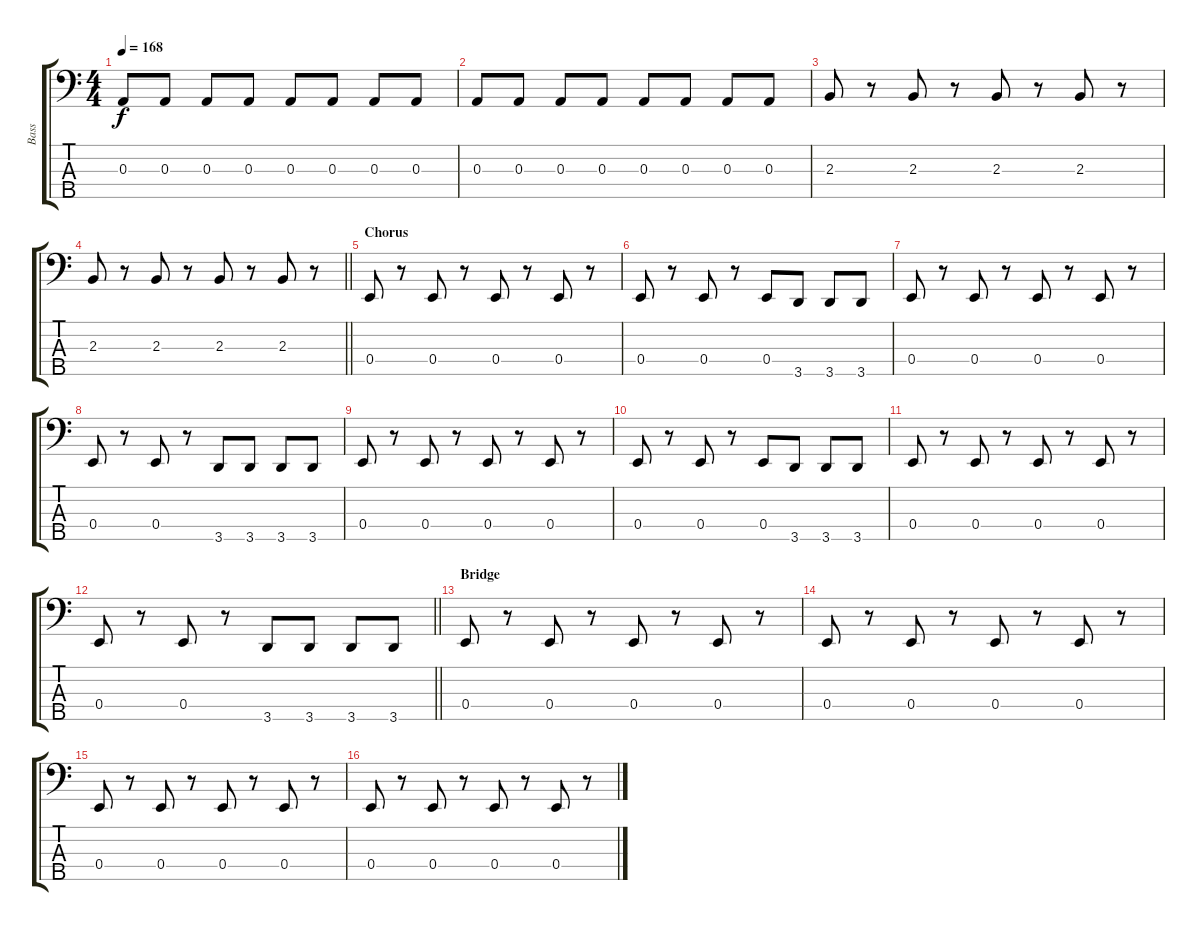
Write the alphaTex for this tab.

\track ("Bass" "Bass") {instrument electricbassfinger}
\staff {score tabs}
\tuning (G2 D2 A1 E1 B0) {hide}
\ts (4 4)
\tempo 168
\clef f4
\ks c
0.3.8{dy f} 0.3.8 0.3.8 0.3.8 0.3.8 0.3.8 0.3.8 0.3.8 |
0.3.8 0.3.8 0.3.8 0.3.8 0.3.8 0.3.8 0.3.8 0.3.8 |
2.3.8 r.8 2.3.8 r.8 2.3.8 r.8 2.3.8 r.8 |
\barLineRight lightlight
2.3.8 r.8 2.3.8 r.8 2.3.8 r.8 2.3.8 r.8 |
\section ("" "Chorus")
0.4.8 r.8 0.4.8 r.8 0.4.8 r.8 0.4.8 r.8 |
0.4.8 r.8 0.4.8 r.8 0.4.8 3.5.8 3.5.8 3.5.8 |
0.4.8 r.8 0.4.8 r.8 0.4.8 r.8 0.4.8 r.8 |
0.4.8 r.8 0.4.8 r.8 3.5.8 3.5.8 3.5.8 3.5.8 |
0.4.8 r.8 0.4.8 r.8 0.4.8 r.8 0.4.8 r.8 |
0.4.8 r.8 0.4.8 r.8 0.4.8 3.5.8 3.5.8 3.5.8 |
0.4.8 r.8 0.4.8 r.8 0.4.8 r.8 0.4.8 r.8 |
\barLineRight lightlight
0.4.8 r.8 0.4.8 r.8 3.5.8 3.5.8 3.5.8 3.5.8 |
\section ("" "Bridge")
0.4.8 r.8 0.4.8 r.8 0.4.8 r.8 0.4.8 r.8 |
0.4.8 r.8 0.4.8 r.8 0.4.8 r.8 0.4.8 r.8 |
0.4.8 r.8 0.4.8 r.8 0.4.8 r.8 0.4.8 r.8 |
0.4.8 r.8 0.4.8 r.8 0.4.8 r.8 0.4.8 r.8
